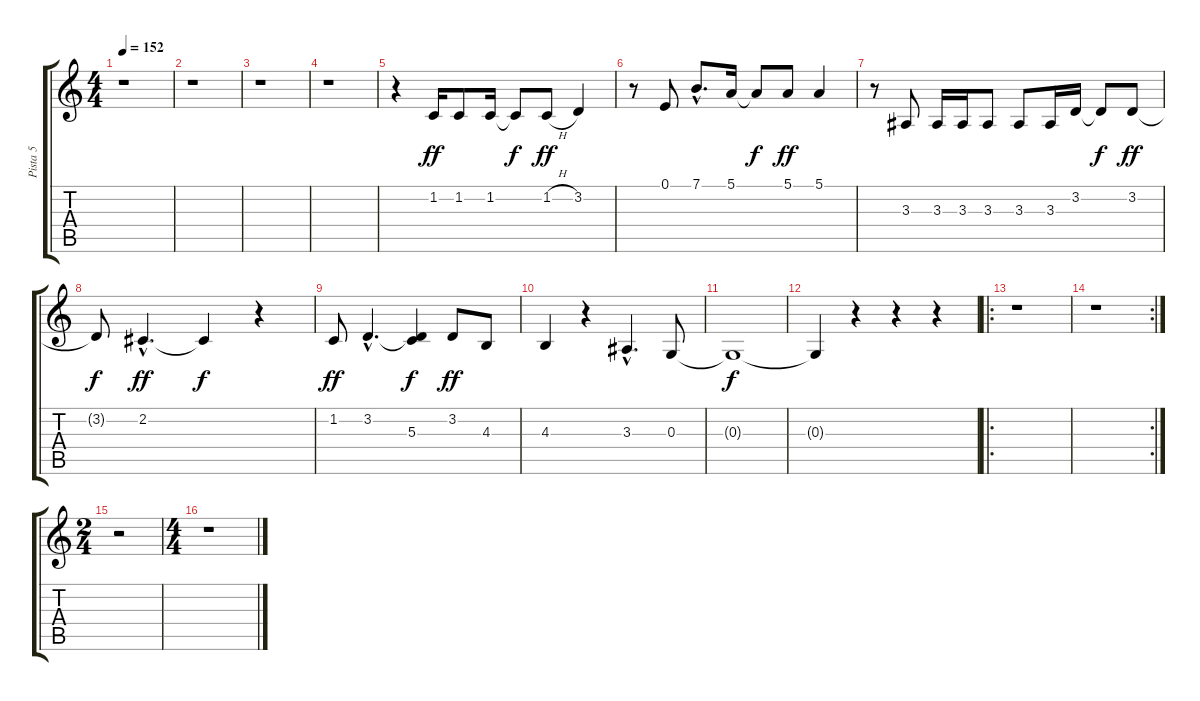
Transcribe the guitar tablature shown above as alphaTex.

\track ("Pista 5" "Pista 5") {instrument synthbrass2}
\staff {score tabs}
\tuning (E4 B3 G3 D3 A2 E2) {hide}
\ts (4 4)
\tempo 152
\clef g2
\ks c
r.1{dy f} |
r.1 |
r.1 |
r.1 |
r.4 1.2.16{dy ff} 1.2.8 1.2.16 1.2{t}.8{dy f} 1.2{h}.8{dy ff} 3.2.4 |
r.8 0.1.8 7.1{hac}.8{d} 5.1.16 5.1{t}.8{dy f} 5.1.8{dy ff} 5.1.4 |
r.8 3.3.8 3.3.16 3.3.16 3.3.8 3.3.8 3.3.16 3.2.16 3.2{t}.8{dy f} 3.2.8{dy ff} |
3.2{t}.8{dy f} 2.2{hac}.4{d dy ff} 2.2{t}.4{dy f} r.4 |
1.2.8{dy ff} 3.2{hac}.4{d} (3.2{t} 5.3).4{dy f} 3.2.8{dy ff} 4.3.8 |
4.3.4 r.4 3.3{hac}.4{d} 0.3.8 |
0.3{t}.1{dy f} |
0.3{t}.4 r.4 r.4 r.4 |
\ro
r.1 |
\rc 2
r.1 |
\ts (2 4)
r.2 |
\ts (4 4)
r.1
